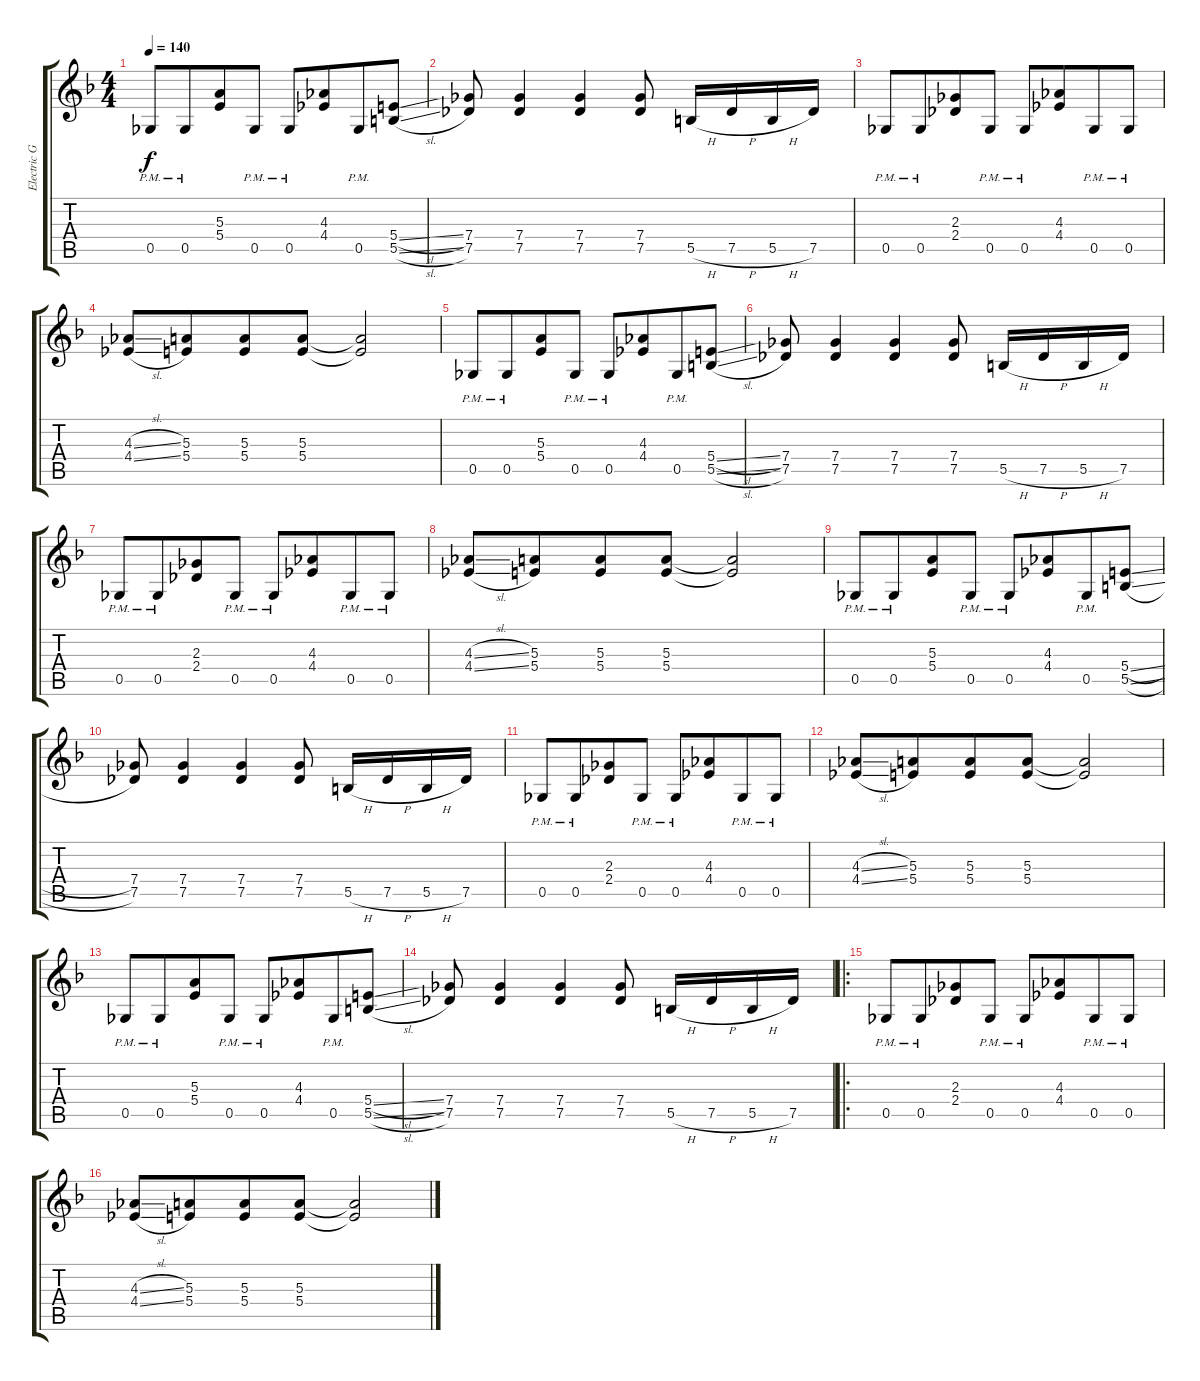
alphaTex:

\track ("Electric Guitar" "Electric G") {instrument distortionguitar}
\staff {score tabs}
\tuning (Db4 Ab3 E3 B2 Gb2 Db2) {hide}
\ts (4 4)
\tempo 140
\clef g2
\ks f
0.5{pm}.8{dy f} 0.5{pm}.8{beam merge} (5.3 5.4).8 0.5{pm}.8 0.5{pm}.8 (4.3 4.4).8{beam merge} 0.5{pm}.8 (5.4{sl} 5.5{sl}).8 |
(7.4 7.5).8 (7.4 7.5).4 (7.4 7.5).4 (7.4 7.5).8 5.5{h}.16 7.5{h}.16 5.5{h}.16 7.5.16 |
0.5{pm}.8 0.5{pm}.8{beam merge} (2.3 2.4).8 0.5{pm}.8 0.5{pm}.8 (4.3 4.4).8{beam merge} 0.5{pm}.8 0.5{pm}.8 |
(4.3{sl} 4.4{sl}).8 (5.3 5.4).8{beam merge} (5.3 5.4).8 (5.3 5.4).8 (5.3{t} 5.4{t}).2 |
0.5{pm}.8 0.5{pm}.8{beam merge} (5.3 5.4).8 0.5{pm}.8 0.5{pm}.8 (4.3 4.4).8{beam merge} 0.5{pm}.8 (5.4{sl} 5.5{sl}).8 |
(7.4 7.5).8 (7.4 7.5).4 (7.4 7.5).4 (7.4 7.5).8 5.5{h}.16 7.5{h}.16 5.5{h}.16 7.5.16 |
0.5{pm}.8 0.5{pm}.8{beam merge} (2.3 2.4).8 0.5{pm}.8 0.5{pm}.8 (4.3 4.4).8{beam merge} 0.5{pm}.8 0.5{pm}.8 |
(4.3{sl} 4.4{sl}).8 (5.3 5.4).8{beam merge} (5.3 5.4).8 (5.3 5.4).8 (5.3{t} 5.4{t}).2 |
0.5{pm}.8 0.5{pm}.8{beam merge} (5.3 5.4).8 0.5{pm}.8 0.5{pm}.8 (4.3 4.4).8{beam merge} 0.5{pm}.8 (5.4{sl} 5.5{sl}).8 |
(7.4 7.5).8 (7.4 7.5).4 (7.4 7.5).4 (7.4 7.5).8 5.5{h}.16 7.5{h}.16 5.5{h}.16 7.5.16 |
0.5{pm}.8 0.5{pm}.8{beam merge} (2.3 2.4).8 0.5{pm}.8 0.5{pm}.8 (4.3 4.4).8{beam merge} 0.5{pm}.8 0.5{pm}.8 |
(4.3{sl} 4.4{sl}).8 (5.3 5.4).8{beam merge} (5.3 5.4).8 (5.3 5.4).8 (5.3{t} 5.4{t}).2 |
0.5{pm}.8 0.5{pm}.8{beam merge} (5.3 5.4).8 0.5{pm}.8 0.5{pm}.8 (4.3 4.4).8{beam merge} 0.5{pm}.8 (5.4{sl} 5.5{sl}).8 |
(7.4 7.5).8 (7.4 7.5).4 (7.4 7.5).4 (7.4 7.5).8 5.5{h}.16 7.5{h}.16 5.5{h}.16 7.5.16 |
\ro
0.5{pm}.8 0.5{pm}.8{beam merge} (2.3 2.4).8 0.5{pm}.8 0.5{pm}.8 (4.3 4.4).8{beam merge} 0.5{pm}.8 0.5{pm}.8 |
(4.3{sl} 4.4{sl}).8 (5.3 5.4).8{beam merge} (5.3 5.4).8 (5.3 5.4).8 (5.3{t} 5.4{t}).2
